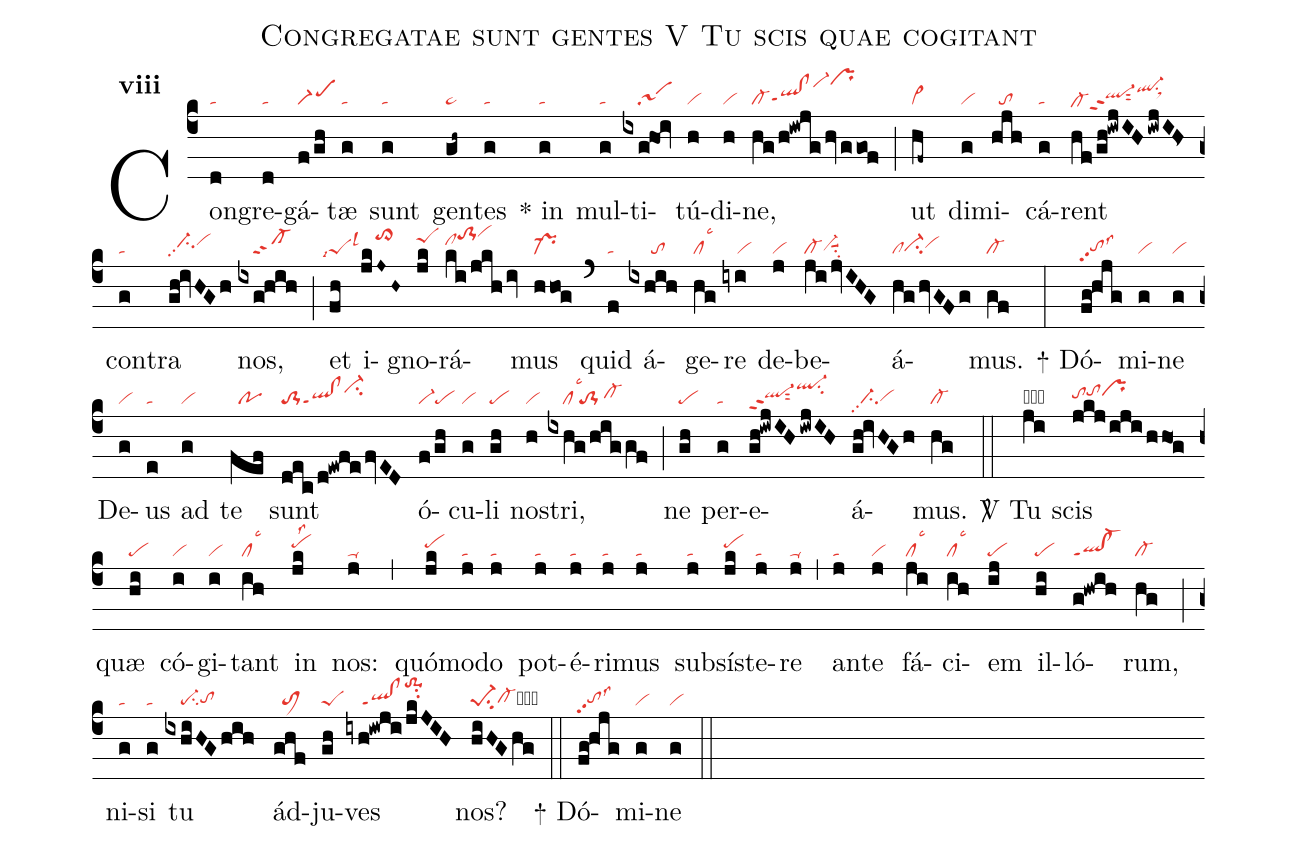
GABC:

name:Congregatae sunt gentes V Tu scis quae cogitant;
office-part:re;
mode:8;
nabc-lines:1;
%%
initial-style: 1;
name:Congregatae sunt gentes;
mode: 8;
office-part: Responsorium;
annotation: Resp.;
annotation: viii;
nabc-lines:1;
%%
(c4) Con(d|ta)gre(d|ta)gá(f/gh|scM1)tæ(g|ta) sunt(g|ta) gen(gh~|ta>)tes(g|ta) <sp>*</sp> in(g|ta) mul(g|ta)ti(ixg!hoi|////sa1)tú(h|vi)di(h|vi)ne,(hg/h!iwjghvggof|cl-qlhg!clhgppt1vi-hlprhm) (;) ut(hf~|vi>) di(g|vi)mi(hjh|//to)cá(g|ta)rent(hf/gh!iwjIH/iwjIH>|cl-heql-hhsut2ppt2ql-hjsu1sux1) con(g|ta)tra(gh!ivHGh|//ci-hhpp2vihi) nos,(ixg!hih|////cl-ppt2) (;) et(fh|``peSlsi7lsl3) i(jkJ~H~|////to>hk)gno(jk|peShj)rá(ki/jkhiv|clhito-1hkvihl)mus(hhog|pr-) (`) quid(f|ta) á(ixhih|//////to)ge(hg|cllsc3)re(iyi|////vi) de(j|vi)be(ji/jvIHG|cl-vi-hgsuu1su2)á(hghvGFg|clci-hgvihh)mus.(gf|cl-) (:)

<sp>+</sp> Dó(fg!hjg|tohgpp2lss3)mi(g|vi)ne(g|vi) De(g|vi)us(e|ta) ad(g|vi) te(fef|//po) sunt(dec/d!ewfefvED|to-1ql!clppt1ci-hj) ó(f/gh|vi-pe)cu(g|vi)li(gh|pe) nos(h|vi)tri,(ixhg/hig/gf|////cllsc3`to-1/cl-hh) (;) ne(gh|pe) per(g|ta)e(gh!iwjIH/iwjIH|ql-hhsut2ppt2ql-hksu2)á(gh!ivHGh|//ci-pp2vihg)mus.(hg|cl-) (::)

<sp>V/</sp> Tu(ji|obcllsc3) scis(jkj/iji/hho1g|tohhtohiprhi) quæ(hi|pe) có(i|vi)gi(i|vi)tant(ih|cllsc3) in(jk|pehilss2) nos:(j|ta-) (,) quó(jk|pehi)mo(j|ta)do(j|ta) pot(j|ta)é(j|ta)ri(j|ta)mus(j|ta) sub(j|ta)sís(jk|pehi)te(j|ta)re(j|ta-) (,) an(j|ta)te(j|vi)  fá(ji|cllsc3)ci(ih|cllsc3)em(ij|pe) il(hi|pe)ló(g!hwih|ql!cl-ppt1)rum,(hg|cl-) (;) ni(g|ta)si(g|ta) tu(ixhiHGhih|////pe-su2tohg) ád(ghf|//toM1)ju(gh|peS)ves(iyh!iwji/jkJIH|////ql!clppt1to-1hlsu2) nos?(hiHGhg|pe-1su2cl-hgcb) (::)

<sp>+</sp> Dó(fg!hjg|tohgpp2lss3)mi(g|vi)ne(g|vi) (::)
